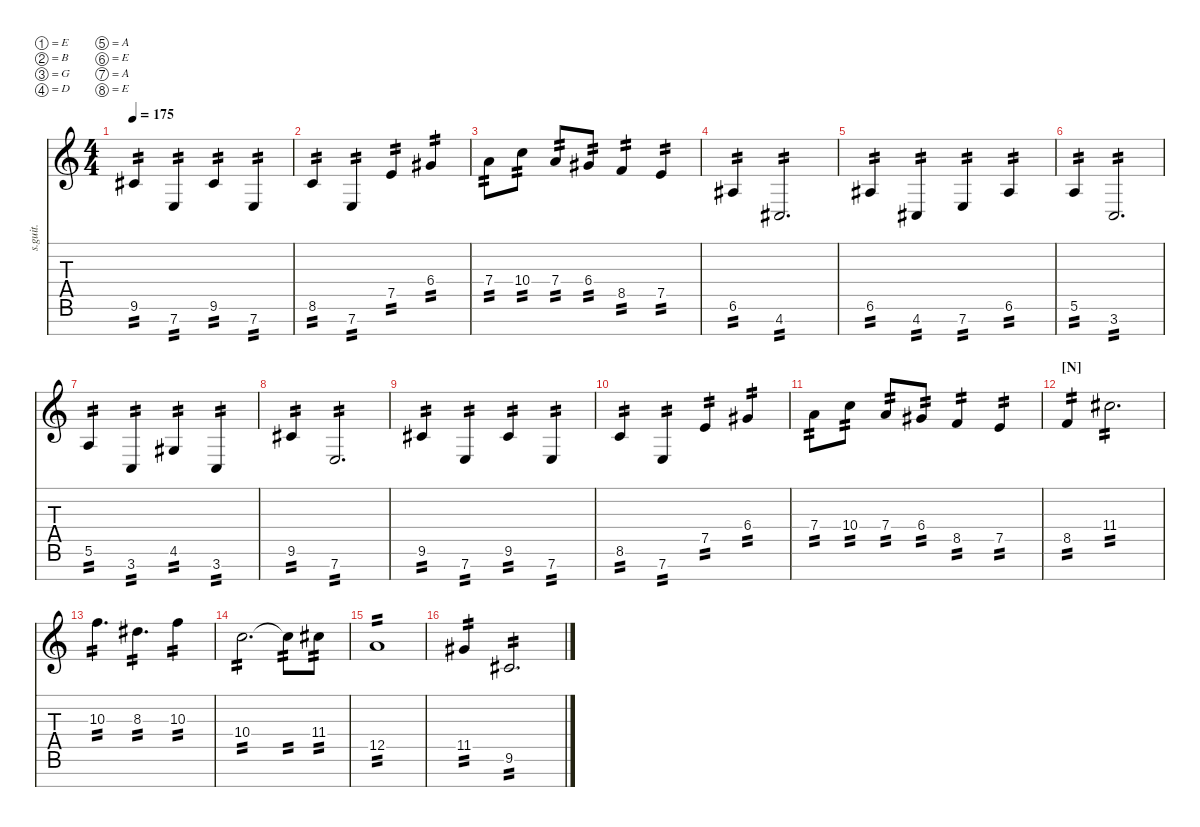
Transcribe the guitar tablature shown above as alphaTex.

\defaultSystemsLayout 4
\hideDynamics
\bracketExtendMode nobrackets
\track ("Rhythm Guitar Right" "s.guit.") {instrument distortionguitar}
\staff {score tabs}
\tuning (E4 B3 G3 D3 A2 E2 A1 E1)
\ts (4 4)
\tempo 175
\clef g2
\ks c
9.6{acc #}.4{tp 2 dy ff} 7.7.4{tp 2} 9.6{acc #}.4{tp 2} 7.7.4{tp 2} |
8.6.4{tp 2} 7.7.4{tp 2} 7.5.4{tp 2} 6.4{acc #}.4{tp 2} |
7.4.8{tp 2} 10.4.8{tp 2} 7.4.8{tp 2} 6.4{acc #}.8{tp 2} 8.5.4{tp 2} 7.5.4{tp 2} |
6.6{acc #}.4{tp 2} 4.7{acc #}.2{d tp 2} |
6.6{acc #}.4{tp 2} 4.7{acc #}.4{tp 2} 7.7.4{tp 2} 6.6{acc #}.4{tp 2} |
5.6.4{tp 2} 3.7.2{d tp 2} |
5.6.4{tp 2} 3.7.4{tp 2} 4.6{acc #}.4{tp 2} 3.7.4{tp 2} |
9.6{acc #}.4{tp 2} 7.7.2{d tp 2} |
9.6{acc #}.4{tp 2} 7.7.4{tp 2} 9.6{acc #}.4{tp 2} 7.7.4{tp 2} |
8.6.4{tp 2} 7.7.4{tp 2} 7.5.4{tp 2} 6.4{acc #}.4{tp 2} |
7.4.8{tp 2} 10.4.8{tp 2} 7.4.8{tp 2} 6.4{acc #}.8{tp 2} 8.5.4{tp 2} 7.5.4{tp 2} |
\section ("N" "")
8.5.4{tp 2} 11.4{acc #}.2{d tp 2} |
10.3.4{d tp 2} 8.3{acc #}.4{d tp 2} 10.3.4{tp 2} |
10.4.2{d tp 2} 10.4{t}.8{tp 2} 11.4{acc #}.8{tp 2} |
12.5.1{tp 2} |
11.5{acc #}.4{tp 2} 9.6{acc #}.2{d tp 2}
